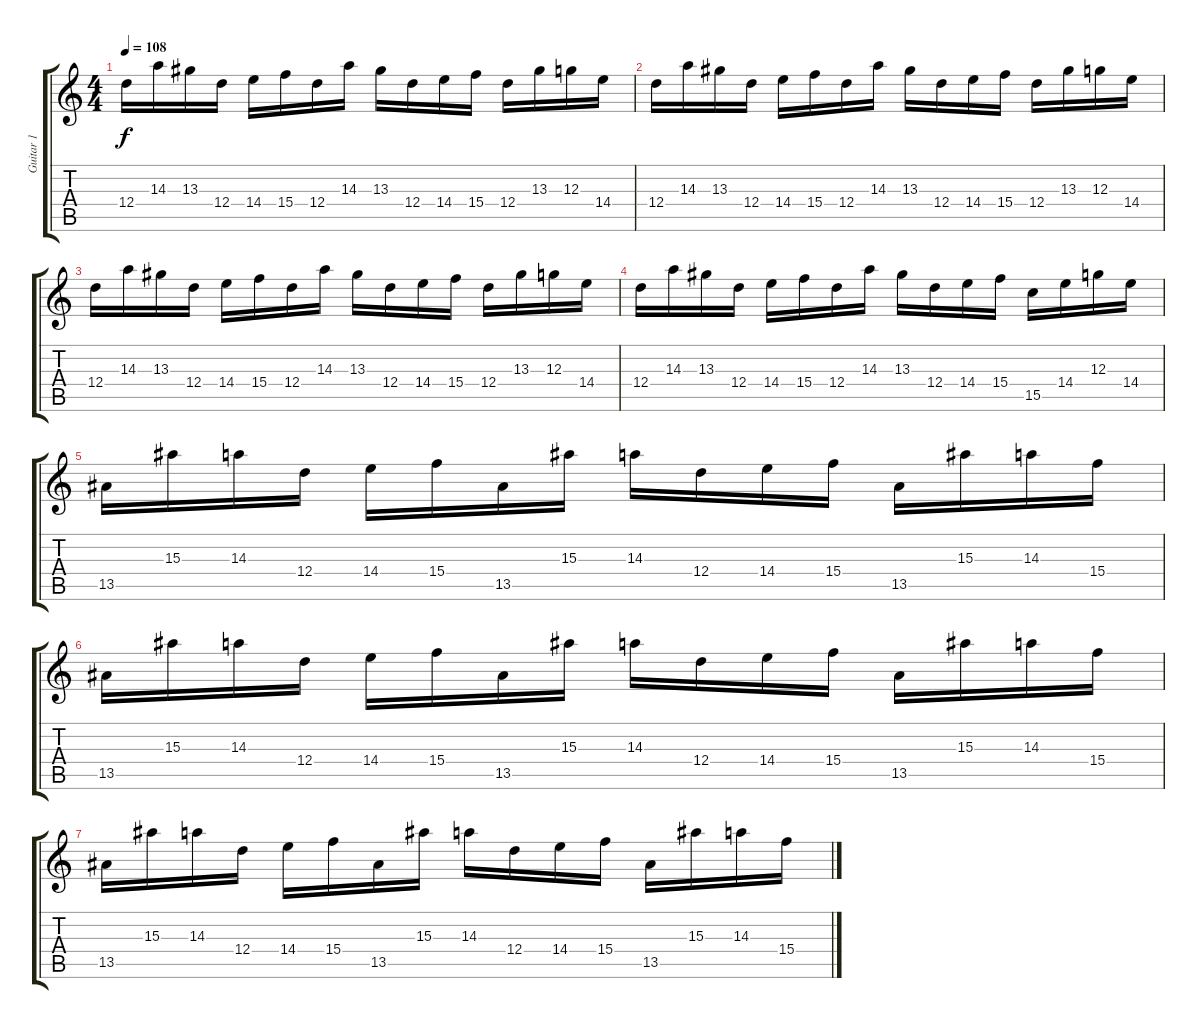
\track ("Guitar 1" "Guitar 1") {instrument overdrivenguitar}
\staff {score tabs}
\tuning (E4 B3 G3 D3 A2 D2) {hide}
\ts (4 4)
\tempo 108
\clef g2
\ks c
12.4.16{dy f} 14.3.16 13.3.16 12.4.16 14.4.16 15.4.16 12.4.16 14.3.16 13.3.16 12.4.16 14.4.16 15.4.16 12.4.16 13.3.16 12.3.16 14.4.16 |
12.4.16 14.3.16 13.3.16 12.4.16 14.4.16 15.4.16 12.4.16 14.3.16 13.3.16 12.4.16 14.4.16 15.4.16 12.4.16 13.3.16 12.3.16 14.4.16 |
12.4.16 14.3.16 13.3.16 12.4.16 14.4.16 15.4.16 12.4.16 14.3.16 13.3.16 12.4.16 14.4.16 15.4.16 12.4.16 13.3.16 12.3.16 14.4.16 |
12.4.16 14.3.16 13.3.16 12.4.16 14.4.16 15.4.16 12.4.16 14.3.16 13.3.16 12.4.16 14.4.16 15.4.16 15.5.16 14.4.16 12.3.16 14.4.16 |
13.5.16 15.3.16 14.3.16 12.4.16 14.4.16 15.4.16 13.5.16 15.3.16 14.3.16 12.4.16 14.4.16 15.4.16 13.5.16 15.3.16 14.3.16 15.4.16 |
13.5.16 15.3.16 14.3.16 12.4.16 14.4.16 15.4.16 13.5.16 15.3.16 14.3.16 12.4.16 14.4.16 15.4.16 13.5.16 15.3.16 14.3.16 15.4.16 |
13.5.16 15.3.16 14.3.16 12.4.16 14.4.16 15.4.16 13.5.16 15.3.16 14.3.16 12.4.16 14.4.16 15.4.16 13.5.16 15.3.16 14.3.16 15.4.16
